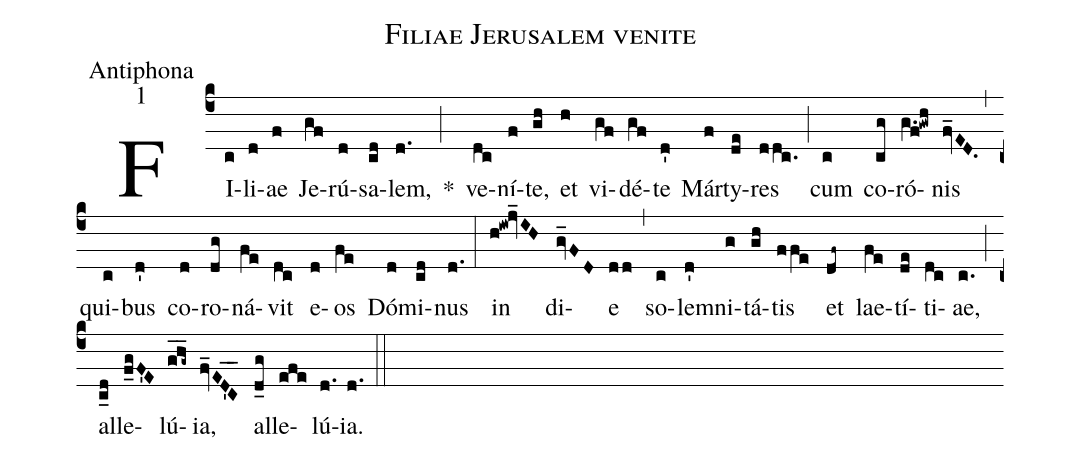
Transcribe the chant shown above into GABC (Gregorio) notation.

name:Filiae Jerusalem venite;
office-part:Antiphona;
mode:1;
%%
(c4) FI(c)li(d)ae(f) Je(gf)rú(d)sa(cd)lem,(d.) *(;) ve(dc)ní(f)te,(gh) et(h) vi(gf)dé(gf)te(d') Már(f)ty(de)res(ddc.) (;) cum(c) co(cg)ró(g.f!gwh)nis(fv_ED.) (,) qui(c)bus(d') co(d)ro(dg)ná(fe)vit(dc) e(d)os(fe) Dó(d)mi(cd)nus(d.) (:) in(h!iw!jv_IH) di(gv_FD)e(dd) (,) so(c)le(d')mni(g)tá(gh)tis(ffe) et(df~) lae(fe)tí(de)ti(dc)ae,(c.) (;) al(c_d)le(f_gF'E)lú(g_h_g~)ia,(fv_ED'_C_) al(d_g)le(efe)lú(d.)ia.(d.) (::)
